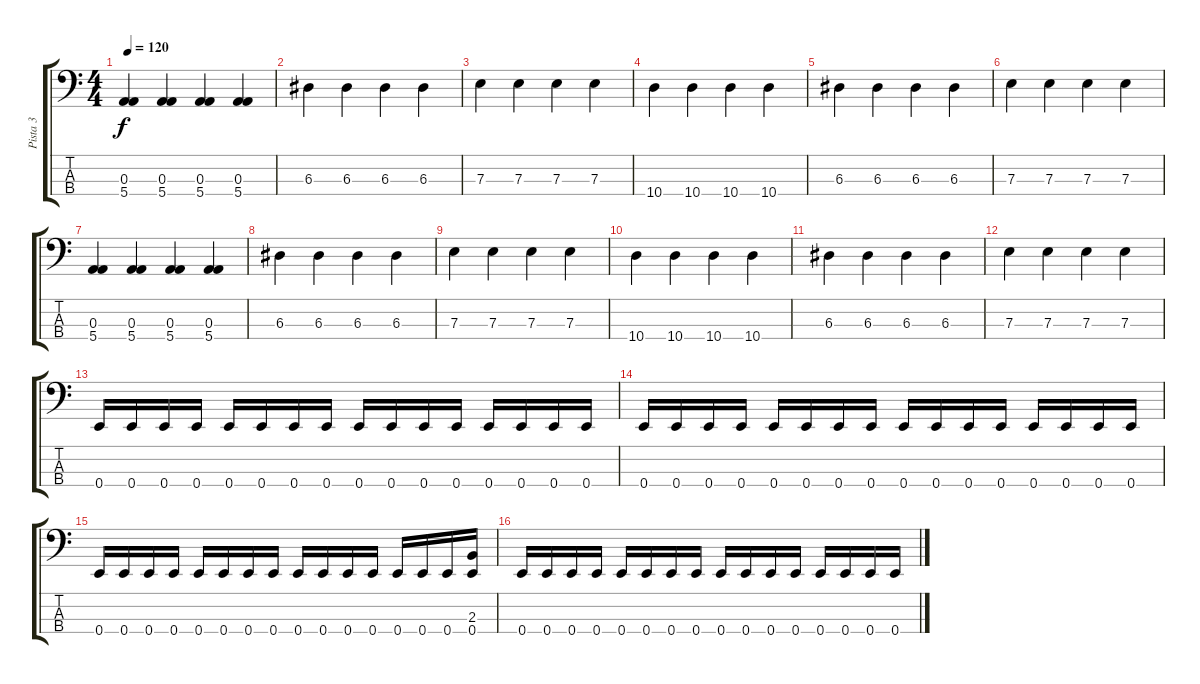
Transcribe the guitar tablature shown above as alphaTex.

\track ("Pista 3" "Pista 3") {instrument electricbassfinger}
\staff {score tabs}
\tuning (G2 D2 A1 E1) {hide}
\ts (4 4)
\tempo 120
\clef f4
\ks c
(0.3 5.4).4{dy f} (0.3 5.4).4 (0.3 5.4).4 (0.3 5.4).4 |
6.3.4 6.3.4 6.3.4 6.3.4 |
7.3.4 7.3.4 7.3.4 7.3.4 |
10.4.4 10.4.4 10.4.4 10.4.4 |
6.3.4 6.3.4 6.3.4 6.3.4 |
7.3.4 7.3.4 7.3.4 7.3.4 |
(0.3 5.4).4 (0.3 5.4).4 (0.3 5.4).4 (0.3 5.4).4 |
6.3.4 6.3.4 6.3.4 6.3.4 |
7.3.4 7.3.4 7.3.4 7.3.4 |
10.4.4 10.4.4 10.4.4 10.4.4 |
6.3.4 6.3.4 6.3.4 6.3.4 |
7.3.4 7.3.4 7.3.4 7.3.4 |
0.4.16 0.4.16 0.4.16 0.4.16 0.4.16 0.4.16 0.4.16 0.4.16 0.4.16 0.4.16 0.4.16 0.4.16 0.4.16 0.4.16 0.4.16 0.4.16 |
0.4.16 0.4.16 0.4.16 0.4.16 0.4.16 0.4.16 0.4.16 0.4.16 0.4.16 0.4.16 0.4.16 0.4.16 0.4.16 0.4.16 0.4.16 0.4.16 |
0.4.16 0.4.16 0.4.16 0.4.16 0.4.16 0.4.16 0.4.16 0.4.16 0.4.16 0.4.16 0.4.16 0.4.16 0.4.16 0.4.16 0.4.16 (2.3 0.4).16 |
0.4.16 0.4.16 0.4.16 0.4.16 0.4.16 0.4.16 0.4.16 0.4.16 0.4.16 0.4.16 0.4.16 0.4.16 0.4.16 0.4.16 0.4.16 0.4.16
